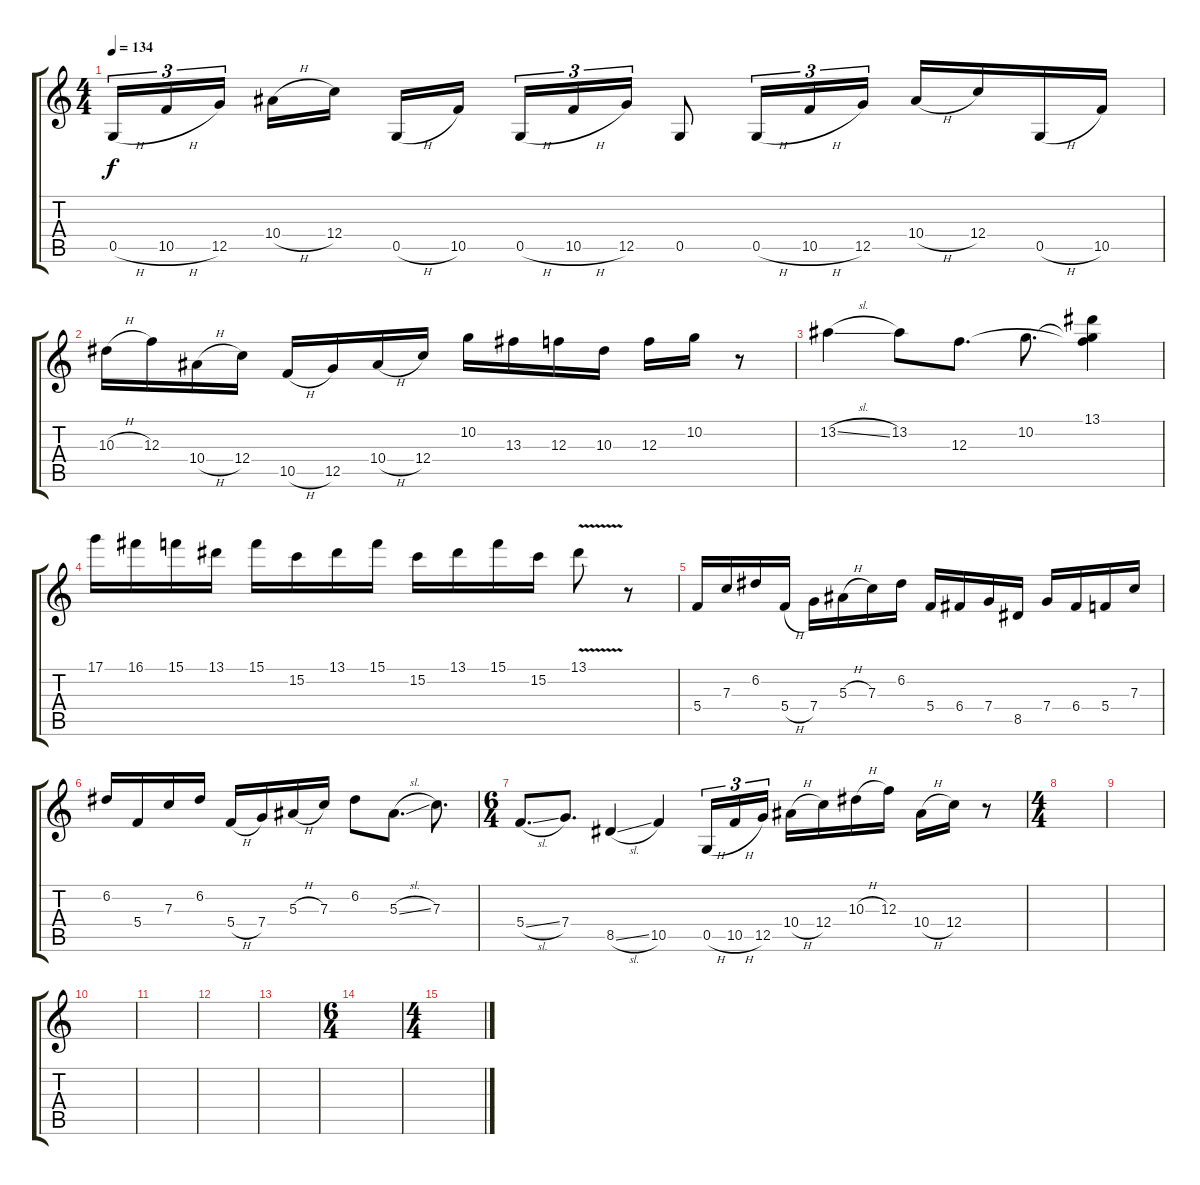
\track "" {instrument distortionguitar}
\staff {score tabs}
\tuning (D4 A3 F3 C3 G2 C2) {hide}
\ts (4 4)
\tempo 134
\clef g2
\ks c
0.5{h}.16{tu (3 2) dy f} 10.5{h}.16{tu (3 2)} 12.5.16{tu (3 2) beam splitsecondary} 10.4{h}.16 12.4.16 0.5{h}.16 10.5.16{beam splitsecondary} 0.5{h}.16{tu (3 2)} 10.5{h}.16{tu (3 2)} 12.5.16{tu (3 2)} 0.5.8 0.5{h}.16{tu (3 2)} 10.5{h}.16{tu (3 2)} 12.5.16{tu (3 2)} 10.4{h}.16 12.4.16 0.5{h}.16 10.5.16 |
10.3{h}.16 12.3.16 10.4{h}.16 12.4.16 10.5{h}.16 12.5.16 10.4{h}.16 12.4.16 10.2.16 13.3.16 12.3.16 10.3.16 12.3.16 10.2.16 r.8 |
13.2{sl}.4 13.2.8 12.3.8{d} 10.2.8{d} (13.1 10.2{t} 12.3{t}).4 |
17.1.16 16.1.16 15.1.16 13.1.16 15.1.16 15.2.16 13.1.16 15.1.16 15.2.16 13.1.16 15.1.16 15.2.16 13.1{v}.8 r.8 |
5.4.16 7.3.16 6.2.16 5.4{h}.16 7.4.16 5.3{h}.16 7.3.16 6.2.16 5.4.16 6.4.16 7.4.16 8.5.16 7.4.16 6.4.16 5.4.16 7.3.16 |
6.2.16 5.4.16 7.3.16 6.2.16 5.4{h}.16 7.4.16 5.3{h}.16 7.3.16 6.2.8 5.3{sl}.8{d} 7.3.8{d} |
\ts (6 4)
5.4{sl}.8{d} 7.4.8{d} 8.5{sl}.4 10.5.4 0.5{h}.16{tu (3 2)} 10.5{h}.16{tu (3 2)} 12.5.16{tu (3 2) beam splitsecondary} 10.4{h}.16 12.4.16 10.3{h}.16 12.3.16 10.4{h}.16 12.4.16 r.8 |
\ts (4 4)
|
|
|
|
|
|
\ts (6 4)
|
\ts (4 4)
